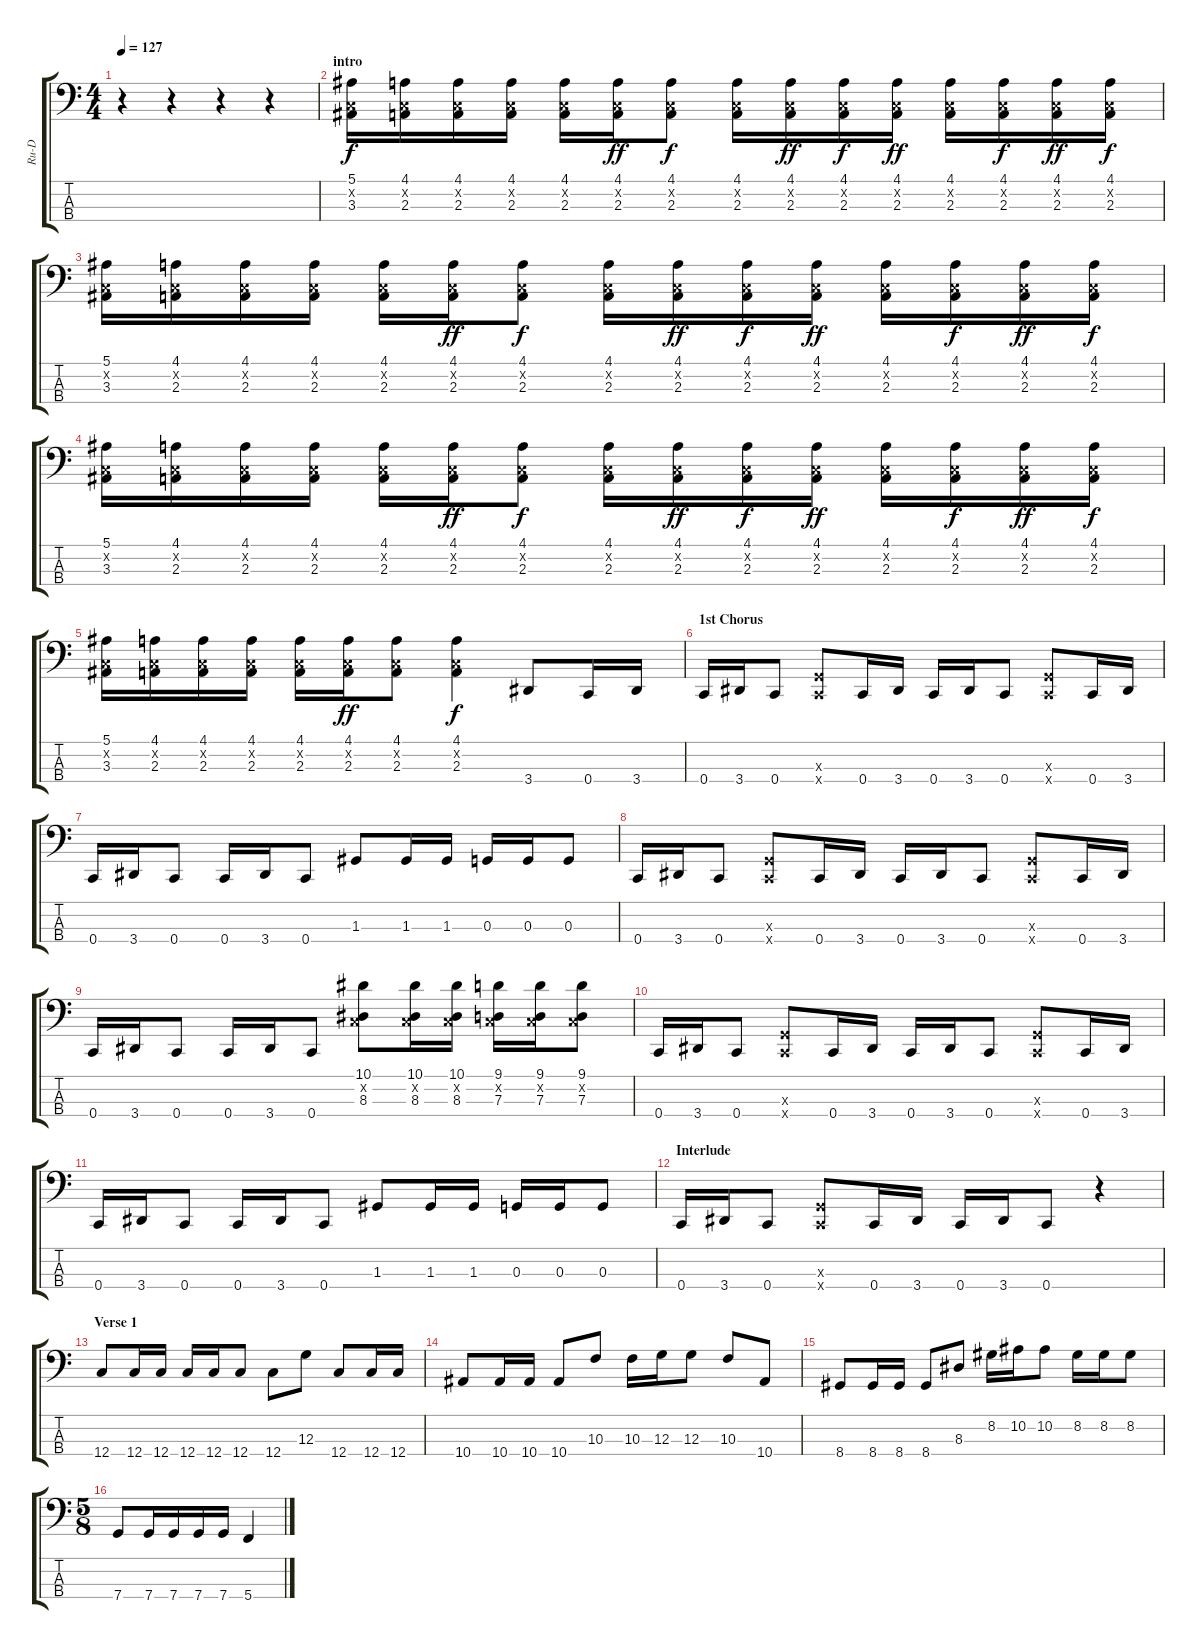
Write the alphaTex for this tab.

\track ("Ru-D" "Ru-D") {instrument synthbass2}
\staff {score tabs}
\tuning (F2 C2 G1 C1) {hide}
\ts (4 4)
\tempo 127
\clef f4
\ks c
r.4{dy f instrument synthbass2} r.4 r.4 r.4 |
\section ("" "intro")
(5.1 0.2{x} 3.3).16{instrument slapbass1} (4.1 0.2{x} 2.3).16 (4.1 0.2{x} 2.3).16 (4.1 0.2{x} 2.3).16 (4.1 0.2{x} 2.3).16 (4.1 0.2{x} 2.3).16{dy ff} (4.1 0.2{x} 2.3).8{dy f} (4.1 0.2{x} 2.3).16 (4.1 0.2{x} 2.3).16{dy ff} (4.1 0.2{x} 2.3).16{dy f} (4.1 0.2{x} 2.3).16{dy ff} (4.1 0.2{x} 2.3).16 (4.1 0.2{x} 2.3).16{dy f} (4.1 0.2{x} 2.3).16{dy ff} (4.1 0.2{x} 2.3).16{dy f} |
(5.1 0.2{x} 3.3).16 (4.1 0.2{x} 2.3).16 (4.1 0.2{x} 2.3).16 (4.1 0.2{x} 2.3).16 (4.1 0.2{x} 2.3).16 (4.1 0.2{x} 2.3).16{dy ff} (4.1 0.2{x} 2.3).8{dy f} (4.1 0.2{x} 2.3).16 (4.1 0.2{x} 2.3).16{dy ff} (4.1 0.2{x} 2.3).16{dy f} (4.1 0.2{x} 2.3).16{dy ff} (4.1 0.2{x} 2.3).16 (4.1 0.2{x} 2.3).16{dy f} (4.1 0.2{x} 2.3).16{dy ff} (4.1 0.2{x} 2.3).16{dy f} |
(5.1 0.2{x} 3.3).16 (4.1 0.2{x} 2.3).16 (4.1 0.2{x} 2.3).16 (4.1 0.2{x} 2.3).16 (4.1 0.2{x} 2.3).16 (4.1 0.2{x} 2.3).16{dy ff} (4.1 0.2{x} 2.3).8{dy f} (4.1 0.2{x} 2.3).16 (4.1 0.2{x} 2.3).16{dy ff} (4.1 0.2{x} 2.3).16{dy f} (4.1 0.2{x} 2.3).16{dy ff} (4.1 0.2{x} 2.3).16 (4.1 0.2{x} 2.3).16{dy f} (4.1 0.2{x} 2.3).16{dy ff} (4.1 0.2{x} 2.3).16{dy f} |
(5.1 0.2{x} 3.3).16 (4.1 0.2{x} 2.3).16 (4.1 0.2{x} 2.3).16 (4.1 0.2{x} 2.3).16 (4.1 0.2{x} 2.3).16 (4.1 0.2{x} 2.3).16{dy ff} (4.1 0.2{x} 2.3).8 (4.1 0.2{x} 2.3).4{dy f} 3.4.8{instrument synthbass2} 0.4.16 3.4.16 |
\section ("" "1st Chorus")
0.4.16 3.4.16 0.4.8 (0.3{x} 0.4{x}).8 0.4.16 3.4.16 0.4.16 3.4.16 0.4.8 (0.3{x} 0.4{x}).8 0.4.16 3.4.16 |
0.4.16 3.4.16 0.4.8 0.4.16 3.4.16 0.4.8 1.3.8 1.3.16 1.3.16 0.3.16 0.3.16 0.3.8 |
0.4.16 3.4.16 0.4.8 (0.3{x} 0.4{x}).8 0.4.16 3.4.16 0.4.16 3.4.16 0.4.8 (0.3{x} 0.4{x}).8 0.4.16 3.4.16 |
0.4.16 3.4.16 0.4.8 0.4.16 3.4.16 0.4.8 (10.1 0.2{x} 8.3).8{instrument slapbass1} (10.1 0.2{x} 8.3).16 (10.1 0.2{x} 8.3).16 (9.1 0.2{x} 7.3).16 (9.1 0.2{x} 7.3).16 (9.1 0.2{x} 7.3).8 |
0.4.16{instrument synthbass2} 3.4.16 0.4.8 (0.3{x} 0.4{x}).8 0.4.16 3.4.16 0.4.16 3.4.16 0.4.8 (0.3{x} 0.4{x}).8 0.4.16 3.4.16 |
0.4.16 3.4.16 0.4.8 0.4.16 3.4.16 0.4.8 1.3.8 1.3.16 1.3.16 0.3.16 0.3.16 0.3.8 |
\section ("" "Interlude")
0.4.16 3.4.16 0.4.8 (0.3{x} 0.4{x}).8 0.4.16 3.4.16 0.4.16 3.4.16 0.4.8 r.4 |
\section ("" "Verse 1")
12.4.8 12.4.16 12.4.16 12.4.16 12.4.16 12.4.8 12.4.8 12.3.8 12.4.8 12.4.16 12.4.16 |
10.4.8 10.4.16 10.4.16 10.4.8 10.3.8 10.3.16 12.3.16 12.3.8 10.3.8 10.4.8 |
8.4.8 8.4.16 8.4.16 8.4.8 8.3.8 8.2.16 10.2.16 10.2.8 8.2.16 8.2.16 8.2.8 |
\ts (5 8)
7.4.8 7.4.16 7.4.16 7.4.16 7.4.16 5.4.4
